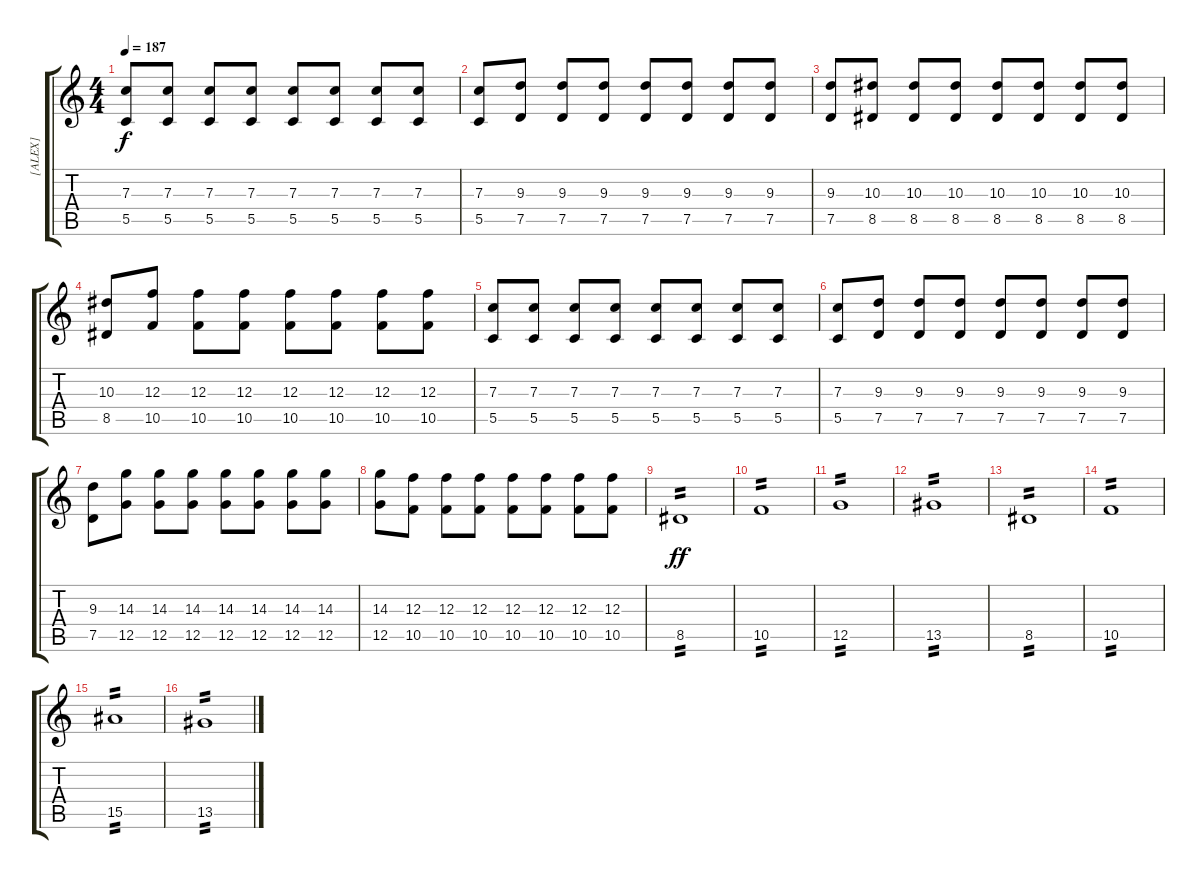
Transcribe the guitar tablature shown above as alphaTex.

\track ("[ALEX]" "[ALEX]") {instrument distortionguitar}
\staff {score tabs}
\tuning (D4 A3 F3 C3 G2 C2) {hide}
\ts (4 4)
\tempo 187
\clef g2
\ks c
(7.3 5.5).8{dy f} (7.3 5.5).8 (7.3 5.5).8 (7.3 5.5).8 (7.3 5.5).8 (7.3 5.5).8 (7.3 5.5).8 (7.3 5.5).8 |
(7.3 5.5).8 (9.3 7.5).8 (9.3 7.5).8 (9.3 7.5).8 (9.3 7.5).8 (9.3 7.5).8 (9.3 7.5).8 (9.3 7.5).8 |
(9.3 7.5).8 (10.3 8.5).8 (10.3 8.5).8 (10.3 8.5).8 (10.3 8.5).8 (10.3 8.5).8 (10.3 8.5).8 (10.3 8.5).8 |
(10.3 8.5).8 (12.3 10.5).8 (12.3 10.5).8 (12.3 10.5).8 (12.3 10.5).8 (12.3 10.5).8 (12.3 10.5).8 (12.3 10.5).8 |
(7.3 5.5).8 (7.3 5.5).8 (7.3 5.5).8 (7.3 5.5).8 (7.3 5.5).8 (7.3 5.5).8 (7.3 5.5).8 (7.3 5.5).8 |
(7.3 5.5).8 (9.3 7.5).8 (9.3 7.5).8 (9.3 7.5).8 (9.3 7.5).8 (9.3 7.5).8 (9.3 7.5).8 (9.3 7.5).8 |
(9.3 7.5).8 (14.3 12.5).8 (14.3 12.5).8 (14.3 12.5).8 (14.3 12.5).8 (14.3 12.5).8 (14.3 12.5).8 (14.3 12.5).8 |
(14.3 12.5).8 (12.3 10.5).8 (12.3 10.5).8 (12.3 10.5).8 (12.3 10.5).8 (12.3 10.5).8 (12.3 10.5).8 (12.3 10.5).8 |
8.5.1{tp 2 dy ff} |
10.5.1{tp 2} |
12.5.1{tp 2} |
13.5.1{tp 2} |
8.5.1{tp 2} |
10.5.1{tp 2} |
15.5.1{tp 2} |
13.5.1{tp 2}
